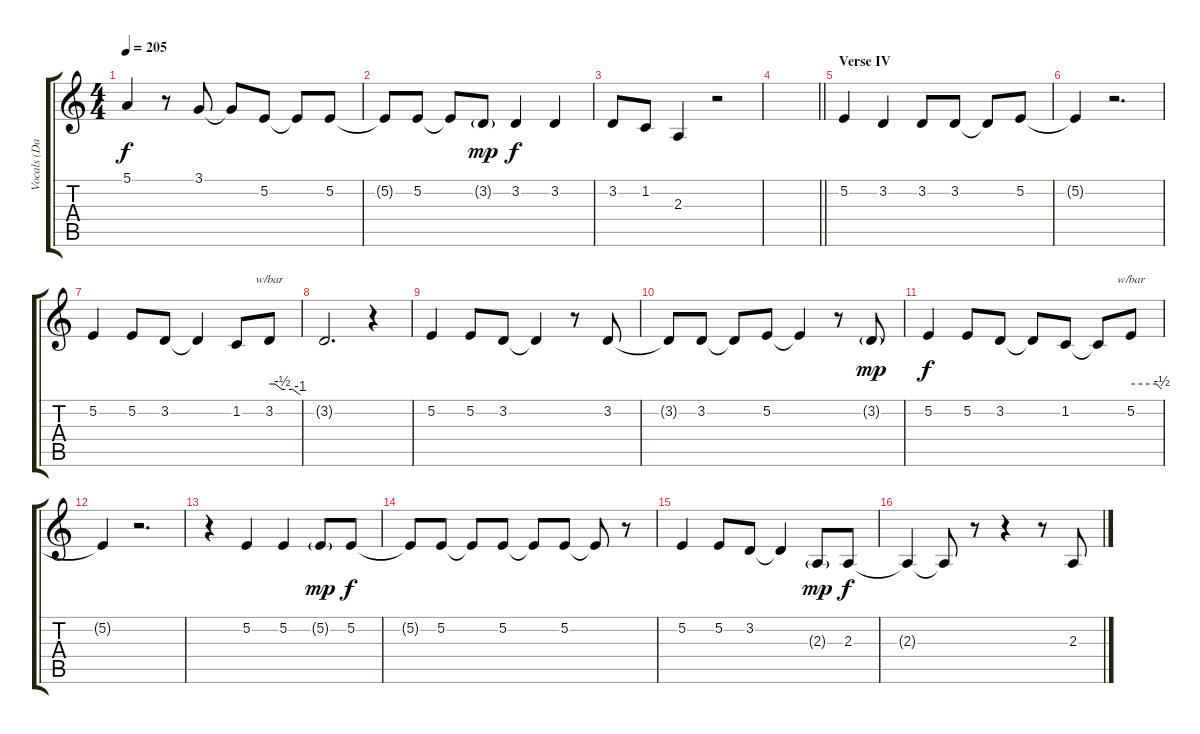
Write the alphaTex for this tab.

\track ("Vocals (Dave Mustaine)" "Vocals (Da") {instrument lead2sawtooth}
\staff {score tabs}
\tuning (E4 B3 G3 D3 A2 E2) {hide}
\ts (4 4)
\tempo 205
\clef g2
\ks c
5.1.4{dy f} r.8 3.1.8 3.1{t}.8 5.2.8 5.2{t}.8 5.2.8 |
5.2{t}.8 5.2.8 5.2{t}.8 3.2{g}.8{dy mp} 3.2.4{dy f} 3.2.4 |
3.2.8 1.2.8 2.3.4 r.2 |
\barLineRight lightlight
|
\section ("" "Verse IV")
5.2.4 3.2.4 3.2.8 3.2.8 3.2{t}.8 5.2.8 |
5.2{t}.4 r.2{d} |
5.2.4 5.2.8 3.2.8 3.2{t}.4 1.2.8 3.2.8{tbe (custom default 0 0 11 0 25 -2 45 -2 60 -4)} |
3.2{t}.2{d} r.4 |
5.2.4 5.2.8 3.2.8 3.2{t}.4 r.8 3.2.8 |
3.2{t}.8 3.2.8 3.2{t}.8 5.2.8 5.2{t}.4 r.8 3.2{g}.8{dy mp} |
5.2.4{dy f} 5.2.8 3.2.8 3.2{t}.8 1.2.8 1.2{t}.8 5.2.8{tbe (custom default 0 0 50 0 60 -2)} |
5.2{t}.4 r.2{d} |
r.4 5.2.4 5.2.4 5.2{g}.8{dy mp} 5.2.8{dy f} |
5.2{t}.8 5.2.8 5.2{t}.8 5.2.8 5.2{t}.8 5.2.8 5.2{t}.8 r.8 |
5.2.4 5.2.8 3.2.8 3.2{t}.4 2.3{g}.8{dy mp} 2.3.8{dy f} |
2.3{t}.4 2.3{t}.8 r.8 r.4 r.8 2.3.8
